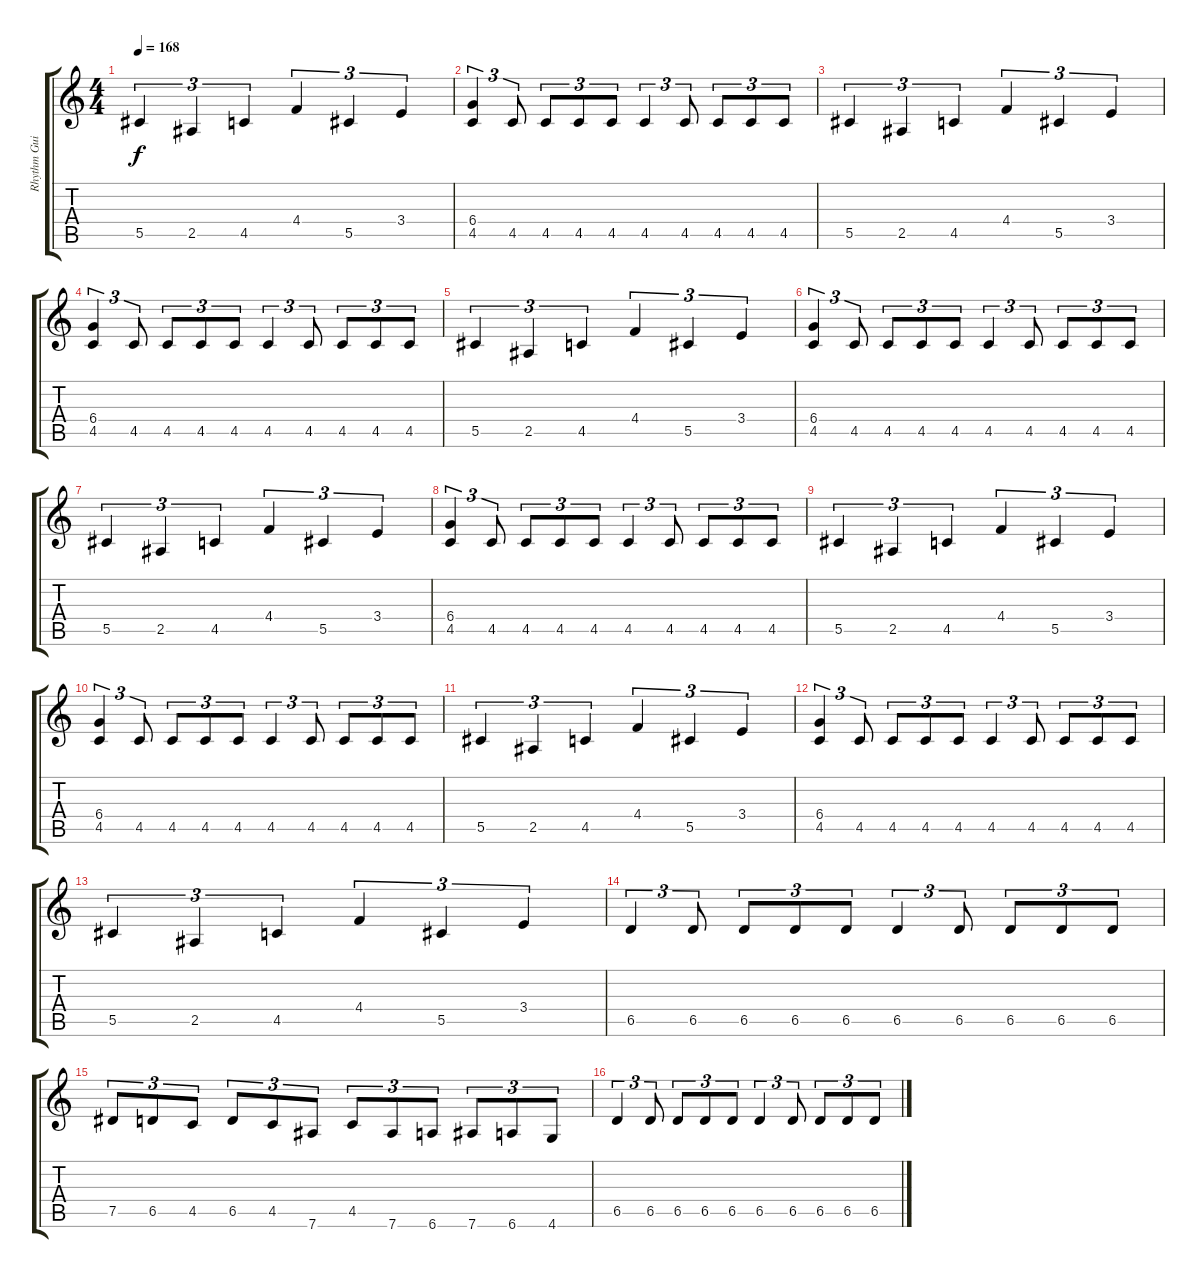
\track ("Rhythm Guitar " "Rhythm Gui") {instrument distortionguitar}
\staff {score tabs}
\tuning (Eb4 Bb3 Gb3 Db3 Ab2 Eb2) {hide}
\ts (4 4)
\tempo 168
\clef g2
\ks c
5.5.4{tu (3 2) dy f} 2.5.4{tu (3 2)} 4.5.4{tu (3 2)} 4.4.4{tu (3 2)} 5.5.4{tu (3 2)} 3.4.4{tu (3 2)} |
(6.4 4.5).4{tu (3 2)} 4.5.8{tu (3 2)} 4.5.8{tu (3 2)} 4.5.8{tu (3 2)} 4.5.8{tu (3 2)} 4.5.4{tu (3 2)} 4.5.8{tu (3 2)} 4.5.8{tu (3 2)} 4.5.8{tu (3 2)} 4.5.8{tu (3 2)} |
5.5.4{tu (3 2)} 2.5.4{tu (3 2)} 4.5.4{tu (3 2)} 4.4.4{tu (3 2)} 5.5.4{tu (3 2)} 3.4.4{tu (3 2)} |
(6.4 4.5).4{tu (3 2)} 4.5.8{tu (3 2)} 4.5.8{tu (3 2)} 4.5.8{tu (3 2)} 4.5.8{tu (3 2)} 4.5.4{tu (3 2)} 4.5.8{tu (3 2)} 4.5.8{tu (3 2)} 4.5.8{tu (3 2)} 4.5.8{tu (3 2)} |
5.5.4{tu (3 2)} 2.5.4{tu (3 2)} 4.5.4{tu (3 2)} 4.4.4{tu (3 2)} 5.5.4{tu (3 2)} 3.4.4{tu (3 2)} |
(6.4 4.5).4{tu (3 2)} 4.5.8{tu (3 2)} 4.5.8{tu (3 2)} 4.5.8{tu (3 2)} 4.5.8{tu (3 2)} 4.5.4{tu (3 2)} 4.5.8{tu (3 2)} 4.5.8{tu (3 2)} 4.5.8{tu (3 2)} 4.5.8{tu (3 2)} |
5.5.4{tu (3 2)} 2.5.4{tu (3 2)} 4.5.4{tu (3 2)} 4.4.4{tu (3 2)} 5.5.4{tu (3 2)} 3.4.4{tu (3 2)} |
(6.4 4.5).4{tu (3 2)} 4.5.8{tu (3 2)} 4.5.8{tu (3 2)} 4.5.8{tu (3 2)} 4.5.8{tu (3 2)} 4.5.4{tu (3 2)} 4.5.8{tu (3 2)} 4.5.8{tu (3 2)} 4.5.8{tu (3 2)} 4.5.8{tu (3 2)} |
5.5.4{tu (3 2)} 2.5.4{tu (3 2)} 4.5.4{tu (3 2)} 4.4.4{tu (3 2)} 5.5.4{tu (3 2)} 3.4.4{tu (3 2)} |
(6.4 4.5).4{tu (3 2)} 4.5.8{tu (3 2)} 4.5.8{tu (3 2)} 4.5.8{tu (3 2)} 4.5.8{tu (3 2)} 4.5.4{tu (3 2)} 4.5.8{tu (3 2)} 4.5.8{tu (3 2)} 4.5.8{tu (3 2)} 4.5.8{tu (3 2)} |
5.5.4{tu (3 2)} 2.5.4{tu (3 2)} 4.5.4{tu (3 2)} 4.4.4{tu (3 2)} 5.5.4{tu (3 2)} 3.4.4{tu (3 2)} |
(6.4 4.5).4{tu (3 2)} 4.5.8{tu (3 2)} 4.5.8{tu (3 2)} 4.5.8{tu (3 2)} 4.5.8{tu (3 2)} 4.5.4{tu (3 2)} 4.5.8{tu (3 2)} 4.5.8{tu (3 2)} 4.5.8{tu (3 2)} 4.5.8{tu (3 2)} |
5.5.4{tu (3 2)} 2.5.4{tu (3 2)} 4.5.4{tu (3 2)} 4.4.4{tu (3 2)} 5.5.4{tu (3 2)} 3.4.4{tu (3 2)} |
6.5.4{tu (3 2)} 6.5.8{tu (3 2)} 6.5.8{tu (3 2)} 6.5.8{tu (3 2)} 6.5.8{tu (3 2)} 6.5.4{tu (3 2)} 6.5.8{tu (3 2)} 6.5.8{tu (3 2)} 6.5.8{tu (3 2)} 6.5.8{tu (3 2)} |
7.5.8{tu (3 2)} 6.5.8{tu (3 2)} 4.5.8{tu (3 2)} 6.5.8{tu (3 2)} 4.5.8{tu (3 2)} 7.6.8{tu (3 2)} 4.5.8{tu (3 2)} 7.6.8{tu (3 2)} 6.6.8{tu (3 2)} 7.6.8{tu (3 2)} 6.6.8{tu (3 2)} 4.6.8{tu (3 2)} |
6.5.4{tu (3 2)} 6.5.8{tu (3 2)} 6.5.8{tu (3 2)} 6.5.8{tu (3 2)} 6.5.8{tu (3 2)} 6.5.4{tu (3 2)} 6.5.8{tu (3 2)} 6.5.8{tu (3 2)} 6.5.8{tu (3 2)} 6.5.8{tu (3 2)}
